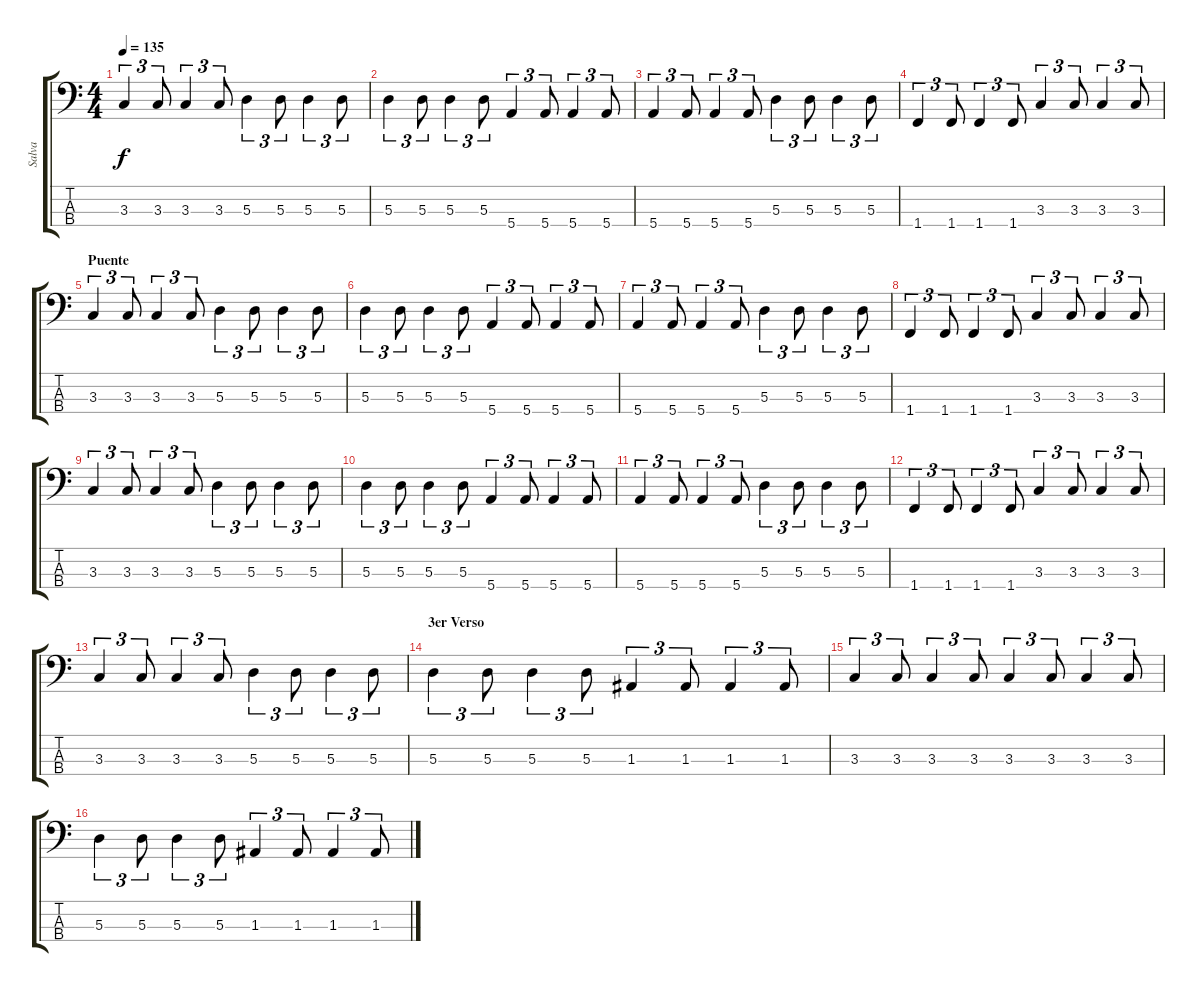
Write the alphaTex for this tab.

\track ("Salva" "Salva") {instrument electricbassfinger}
\staff {score tabs}
\tuning (G2 D2 A1 E1) {hide}
\ts (4 4)
\tempo 135
\clef f4
\ks c
3.3.4{tu (3 2) dy f} 3.3.8{tu (3 2)} 3.3.4{tu (3 2)} 3.3.8{tu (3 2)} 5.3.4{tu (3 2)} 5.3.8{tu (3 2)} 5.3.4{tu (3 2)} 5.3.8{tu (3 2)} |
5.3.4{tu (3 2)} 5.3.8{tu (3 2)} 5.3.4{tu (3 2)} 5.3.8{tu (3 2)} 5.4.4{tu (3 2)} 5.4.8{tu (3 2)} 5.4.4{tu (3 2)} 5.4.8{tu (3 2)} |
5.4.4{tu (3 2)} 5.4.8{tu (3 2)} 5.4.4{tu (3 2)} 5.4.8{tu (3 2)} 5.3.4{tu (3 2)} 5.3.8{tu (3 2)} 5.3.4{tu (3 2)} 5.3.8{tu (3 2)} |
1.4.4{tu (3 2)} 1.4.8{tu (3 2)} 1.4.4{tu (3 2)} 1.4.8{tu (3 2)} 3.3.4{tu (3 2)} 3.3.8{tu (3 2)} 3.3.4{tu (3 2)} 3.3.8{tu (3 2)} |
\section ("" "Puente")
3.3.4{tu (3 2)} 3.3.8{tu (3 2)} 3.3.4{tu (3 2)} 3.3.8{tu (3 2)} 5.3.4{tu (3 2)} 5.3.8{tu (3 2)} 5.3.4{tu (3 2)} 5.3.8{tu (3 2)} |
5.3.4{tu (3 2)} 5.3.8{tu (3 2)} 5.3.4{tu (3 2)} 5.3.8{tu (3 2)} 5.4.4{tu (3 2)} 5.4.8{tu (3 2)} 5.4.4{tu (3 2)} 5.4.8{tu (3 2)} |
5.4.4{tu (3 2)} 5.4.8{tu (3 2)} 5.4.4{tu (3 2)} 5.4.8{tu (3 2)} 5.3.4{tu (3 2)} 5.3.8{tu (3 2)} 5.3.4{tu (3 2)} 5.3.8{tu (3 2)} |
1.4.4{tu (3 2)} 1.4.8{tu (3 2)} 1.4.4{tu (3 2)} 1.4.8{tu (3 2)} 3.3.4{tu (3 2)} 3.3.8{tu (3 2)} 3.3.4{tu (3 2)} 3.3.8{tu (3 2)} |
3.3.4{tu (3 2)} 3.3.8{tu (3 2)} 3.3.4{tu (3 2)} 3.3.8{tu (3 2)} 5.3.4{tu (3 2)} 5.3.8{tu (3 2)} 5.3.4{tu (3 2)} 5.3.8{tu (3 2)} |
5.3.4{tu (3 2)} 5.3.8{tu (3 2)} 5.3.4{tu (3 2)} 5.3.8{tu (3 2)} 5.4.4{tu (3 2)} 5.4.8{tu (3 2)} 5.4.4{tu (3 2)} 5.4.8{tu (3 2)} |
5.4.4{tu (3 2)} 5.4.8{tu (3 2)} 5.4.4{tu (3 2)} 5.4.8{tu (3 2)} 5.3.4{tu (3 2)} 5.3.8{tu (3 2)} 5.3.4{tu (3 2)} 5.3.8{tu (3 2)} |
1.4.4{tu (3 2)} 1.4.8{tu (3 2)} 1.4.4{tu (3 2)} 1.4.8{tu (3 2)} 3.3.4{tu (3 2)} 3.3.8{tu (3 2)} 3.3.4{tu (3 2)} 3.3.8{tu (3 2)} |
3.3.4{tu (3 2)} 3.3.8{tu (3 2)} 3.3.4{tu (3 2)} 3.3.8{tu (3 2)} 5.3.4{tu (3 2)} 5.3.8{tu (3 2)} 5.3.4{tu (3 2)} 5.3.8{tu (3 2)} |
\section ("" "3er Verso")
5.3.4{tu (3 2)} 5.3.8{tu (3 2)} 5.3.4{tu (3 2)} 5.3.8{tu (3 2)} 1.3.4{tu (3 2)} 1.3.8{tu (3 2)} 1.3.4{tu (3 2)} 1.3.8{tu (3 2)} |
3.3.4{tu (3 2)} 3.3.8{tu (3 2)} 3.3.4{tu (3 2)} 3.3.8{tu (3 2)} 3.3.4{tu (3 2)} 3.3.8{tu (3 2)} 3.3.4{tu (3 2)} 3.3.8{tu (3 2)} |
5.3.4{tu (3 2)} 5.3.8{tu (3 2)} 5.3.4{tu (3 2)} 5.3.8{tu (3 2)} 1.3.4{tu (3 2)} 1.3.8{tu (3 2)} 1.3.4{tu (3 2)} 1.3.8{tu (3 2)}
